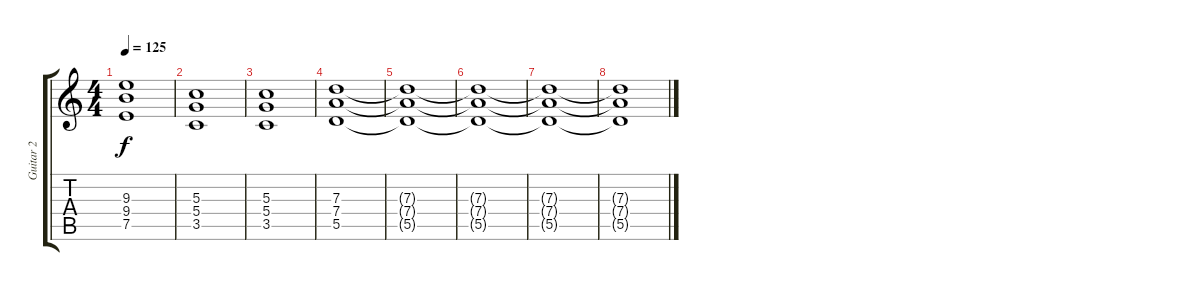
\track ("Guitar 2" "Guitar 2") {instrument overdrivenguitar}
\staff {score tabs}
\tuning (E4 B3 G3 D3 A2 E2) {hide}
\ts (4 4)
\tempo 125
\clef g2
\ks c
(9.3 9.4 7.5).1{dy f} |
(5.3 5.4 3.5).1 |
(5.3 5.4 3.5).1 |
(7.3 7.4 5.5).1 |
(7.3{t} 7.4{t} 5.5{t}).1 |
(7.3{t} 7.4{t} 5.5{t}).1{volume 0} |
(7.3{t} 7.4{t} 5.5{t}).1 |
(7.3{t} 7.4{t} 5.5{t}).1
